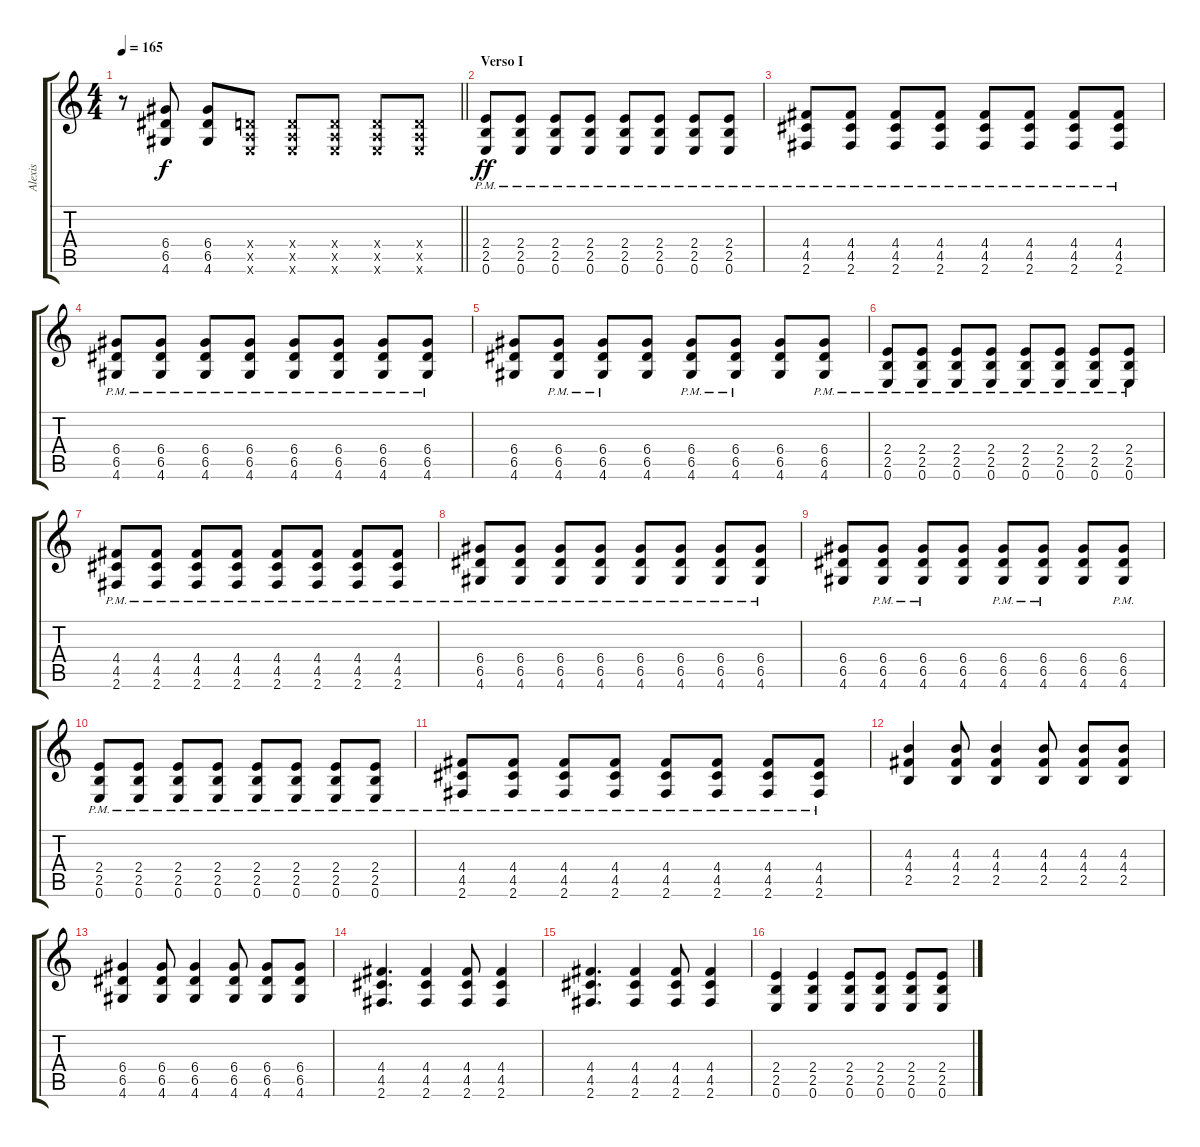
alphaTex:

\track ("Alexis" "Alexis") {instrument distortionguitar}
\staff {score tabs}
\tuning (E4 B3 G3 D3 A2 E2) {hide}
\ts (4 4)
\tempo 165
\clef g2
\barLineRight lightlight
\ks c
r.8{dy f} (6.4 6.5 4.6).8 (6.4 6.5 4.6).8 (0.4{x} 0.5{x} 0.6{x}).8 (0.4{x} 0.5{x} 0.6{x}).8 (0.4{x} 0.5{x} 0.6{x}).8 (0.4{x} 0.5{x} 0.6{x}).8 (0.4{x} 0.5{x} 0.6{x}).8 |
\section ("" "Verso I")
(2.4{pm} 2.5{pm} 0.6{pm}).8{dy ff} (2.4{pm} 2.5{pm} 0.6{pm}).8 (2.4{pm} 2.5{pm} 0.6{pm}).8 (2.4{pm} 2.5{pm} 0.6{pm}).8 (2.4{pm} 2.5{pm} 0.6{pm}).8 (2.4{pm} 2.5{pm} 0.6{pm}).8 (2.4{pm} 2.5{pm} 0.6{pm}).8 (2.4{pm} 2.5{pm} 0.6{pm}).8 |
(4.4{pm} 4.5{pm} 2.6{pm}).8 (4.4{pm} 4.5{pm} 2.6{pm}).8 (4.4{pm} 4.5{pm} 2.6{pm}).8 (4.4{pm} 4.5{pm} 2.6{pm}).8 (4.4{pm} 4.5{pm} 2.6{pm}).8 (4.4{pm} 4.5{pm} 2.6{pm}).8 (4.4{pm} 4.5{pm} 2.6{pm}).8 (4.4{pm} 4.5{pm} 2.6{pm}).8 |
(6.4{pm} 6.5{pm} 4.6{pm}).8 (6.4{pm} 6.5{pm} 4.6{pm}).8 (6.4{pm} 6.5{pm} 4.6{pm}).8 (6.4{pm} 6.5{pm} 4.6{pm}).8 (6.4{pm} 6.5{pm} 4.6{pm}).8 (6.4{pm} 6.5{pm} 4.6{pm}).8 (6.4{pm} 6.5{pm} 4.6{pm}).8 (6.4{pm} 6.5{pm} 4.6{pm}).8 |
(6.4 6.5 4.6).8 (6.4{pm} 6.5{pm} 4.6{pm}).8 (6.4{pm} 6.5{pm} 4.6{pm}).8 (6.4 6.5 4.6).8 (6.4{pm} 6.5{pm} 4.6{pm}).8 (6.4{pm} 6.5{pm} 4.6{pm}).8 (6.4 6.5 4.6).8 (6.4{pm} 6.5{pm} 4.6{pm}).8 |
(2.4{pm} 2.5{pm} 0.6{pm}).8 (2.4{pm} 2.5{pm} 0.6{pm}).8 (2.4{pm} 2.5{pm} 0.6{pm}).8 (2.4{pm} 2.5{pm} 0.6{pm}).8 (2.4{pm} 2.5{pm} 0.6{pm}).8 (2.4{pm} 2.5{pm} 0.6{pm}).8 (2.4{pm} 2.5{pm} 0.6{pm}).8 (2.4{pm} 2.5{pm} 0.6{pm}).8 |
(4.4{pm} 4.5{pm} 2.6{pm}).8 (4.4{pm} 4.5{pm} 2.6{pm}).8 (4.4{pm} 4.5{pm} 2.6{pm}).8 (4.4{pm} 4.5{pm} 2.6{pm}).8 (4.4{pm} 4.5{pm} 2.6{pm}).8 (4.4{pm} 4.5{pm} 2.6{pm}).8 (4.4{pm} 4.5{pm} 2.6{pm}).8 (4.4{pm} 4.5{pm} 2.6{pm}).8 |
(6.4{pm} 6.5{pm} 4.6{pm}).8 (6.4{pm} 6.5{pm} 4.6{pm}).8 (6.4{pm} 6.5{pm} 4.6{pm}).8 (6.4{pm} 6.5{pm} 4.6{pm}).8 (6.4{pm} 6.5{pm} 4.6{pm}).8 (6.4{pm} 6.5{pm} 4.6{pm}).8 (6.4{pm} 6.5{pm} 4.6{pm}).8 (6.4{pm} 6.5{pm} 4.6{pm}).8 |
(6.4 6.5 4.6).8 (6.4{pm} 6.5{pm} 4.6{pm}).8 (6.4{pm} 6.5{pm} 4.6{pm}).8 (6.4 6.5 4.6).8 (6.4{pm} 6.5{pm} 4.6{pm}).8 (6.4{pm} 6.5{pm} 4.6{pm}).8 (6.4 6.5 4.6).8 (6.4{pm} 6.5{pm} 4.6{pm}).8 |
(2.4{pm} 2.5{pm} 0.6{pm}).8 (2.4{pm} 2.5{pm} 0.6{pm}).8 (2.4{pm} 2.5{pm} 0.6{pm}).8 (2.4{pm} 2.5{pm} 0.6{pm}).8 (2.4{pm} 2.5{pm} 0.6{pm}).8 (2.4{pm} 2.5{pm} 0.6{pm}).8 (2.4{pm} 2.5{pm} 0.6{pm}).8 (2.4{pm} 2.5{pm} 0.6{pm}).8 |
(4.4{pm} 4.5{pm} 2.6{pm}).8 (4.4{pm} 4.5{pm} 2.6{pm}).8 (4.4{pm} 4.5{pm} 2.6{pm}).8 (4.4{pm} 4.5{pm} 2.6{pm}).8 (4.4{pm} 4.5{pm} 2.6{pm}).8 (4.4{pm} 4.5{pm} 2.6{pm}).8 (4.4{pm} 4.5{pm} 2.6{pm}).8 (4.4{pm} 4.5{pm} 2.6{pm}).8 |
(4.3 4.4 2.5).4 (4.3 4.4 2.5).8 (4.3 4.4 2.5).4 (4.3 4.4 2.5).8 (4.3 4.4 2.5).8 (4.3 4.4 2.5).8 |
(6.4 6.5 4.6).4 (6.4 6.5 4.6).8 (6.4 6.5 4.6).4 (6.4 6.5 4.6).8 (6.4 6.5 4.6).8 (6.4 6.5 4.6).8 |
(4.4 4.5 2.6).4{d} (4.4 4.5 2.6).4 (4.4 4.5 2.6).8 (4.4 4.5 2.6).4 |
(4.4 4.5 2.6).4{d} (4.4 4.5 2.6).4 (4.4 4.5 2.6).8 (4.4 4.5 2.6).4 |
(2.4 2.5 0.6).4 (2.4 2.5 0.6).4 (2.4 2.5 0.6).8 (2.4 2.5 0.6).8 (2.4 2.5 0.6).8 (2.4 2.5 0.6).8
